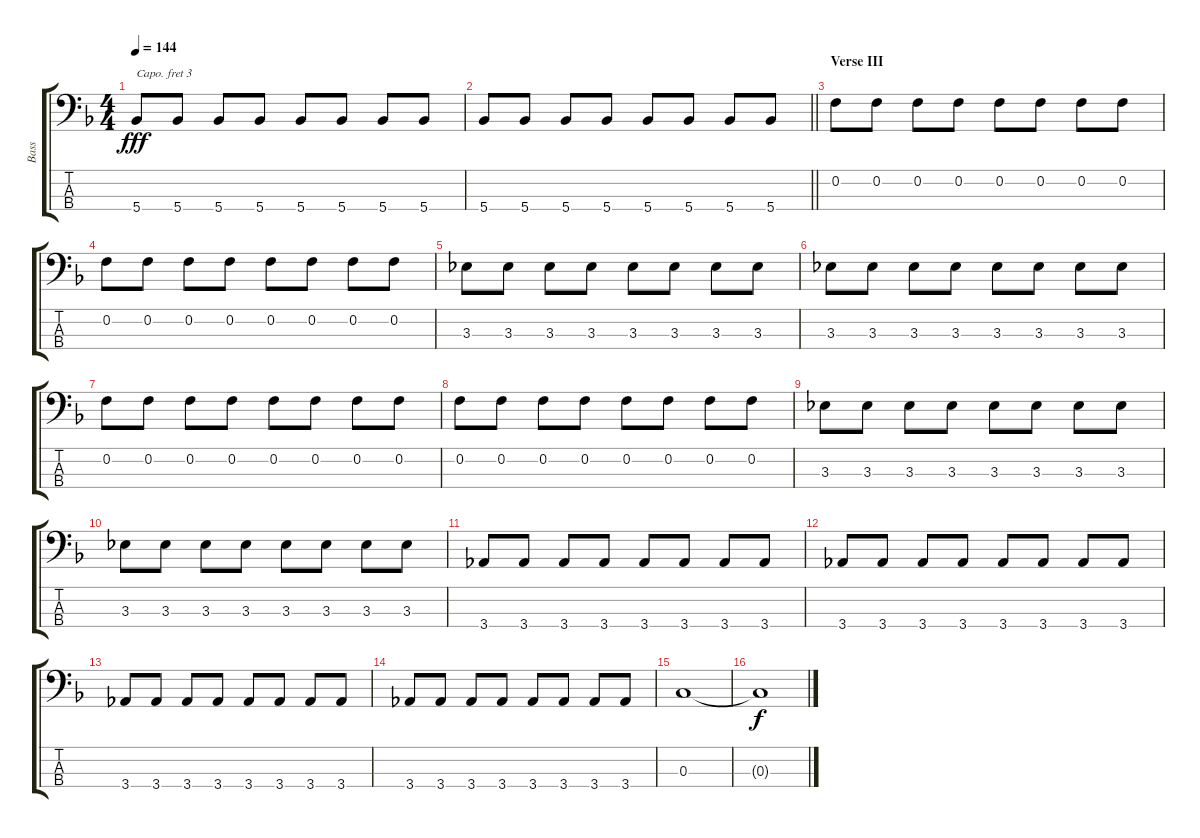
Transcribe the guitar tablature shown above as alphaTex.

\track ("Bass" "Bass") {instrument electricbassfinger}
\staff {score tabs}
\capo 3
\tuning (G2 D2 A1 D1) {hide}
\ts (4 4)
\tempo 144
\clef f4
\ks f
5.4.8{dy fff} 5.4.8 5.4.8 5.4.8 5.4.8 5.4.8 5.4.8 5.4.8 |
\barLineRight lightlight
5.4.8 5.4.8 5.4.8 5.4.8 5.4.8 5.4.8 5.4.8 5.4.8 |
\section ("" "Verse III")
0.2.8 0.2.8 0.2.8 0.2.8 0.2.8 0.2.8 0.2.8 0.2.8 |
0.2.8 0.2.8 0.2.8 0.2.8 0.2.8 0.2.8 0.2.8 0.2.8 |
3.3.8 3.3.8 3.3.8 3.3.8 3.3.8 3.3.8 3.3.8 3.3.8 |
3.3.8 3.3.8 3.3.8 3.3.8 3.3.8 3.3.8 3.3.8 3.3.8 |
0.2.8 0.2.8 0.2.8 0.2.8 0.2.8 0.2.8 0.2.8 0.2.8 |
0.2.8 0.2.8 0.2.8 0.2.8 0.2.8 0.2.8 0.2.8 0.2.8 |
3.3.8 3.3.8 3.3.8 3.3.8 3.3.8 3.3.8 3.3.8 3.3.8 |
3.3.8 3.3.8 3.3.8 3.3.8 3.3.8 3.3.8 3.3.8 3.3.8 |
3.4.8 3.4.8 3.4.8 3.4.8 3.4.8 3.4.8 3.4.8 3.4.8 |
3.4.8 3.4.8 3.4.8 3.4.8 3.4.8 3.4.8 3.4.8 3.4.8 |
3.4.8 3.4.8 3.4.8 3.4.8 3.4.8 3.4.8 3.4.8 3.4.8 |
3.4.8 3.4.8 3.4.8 3.4.8 3.4.8 3.4.8 3.4.8 3.4.8 |
0.3.1 |
0.3{t}.1{dy f}
